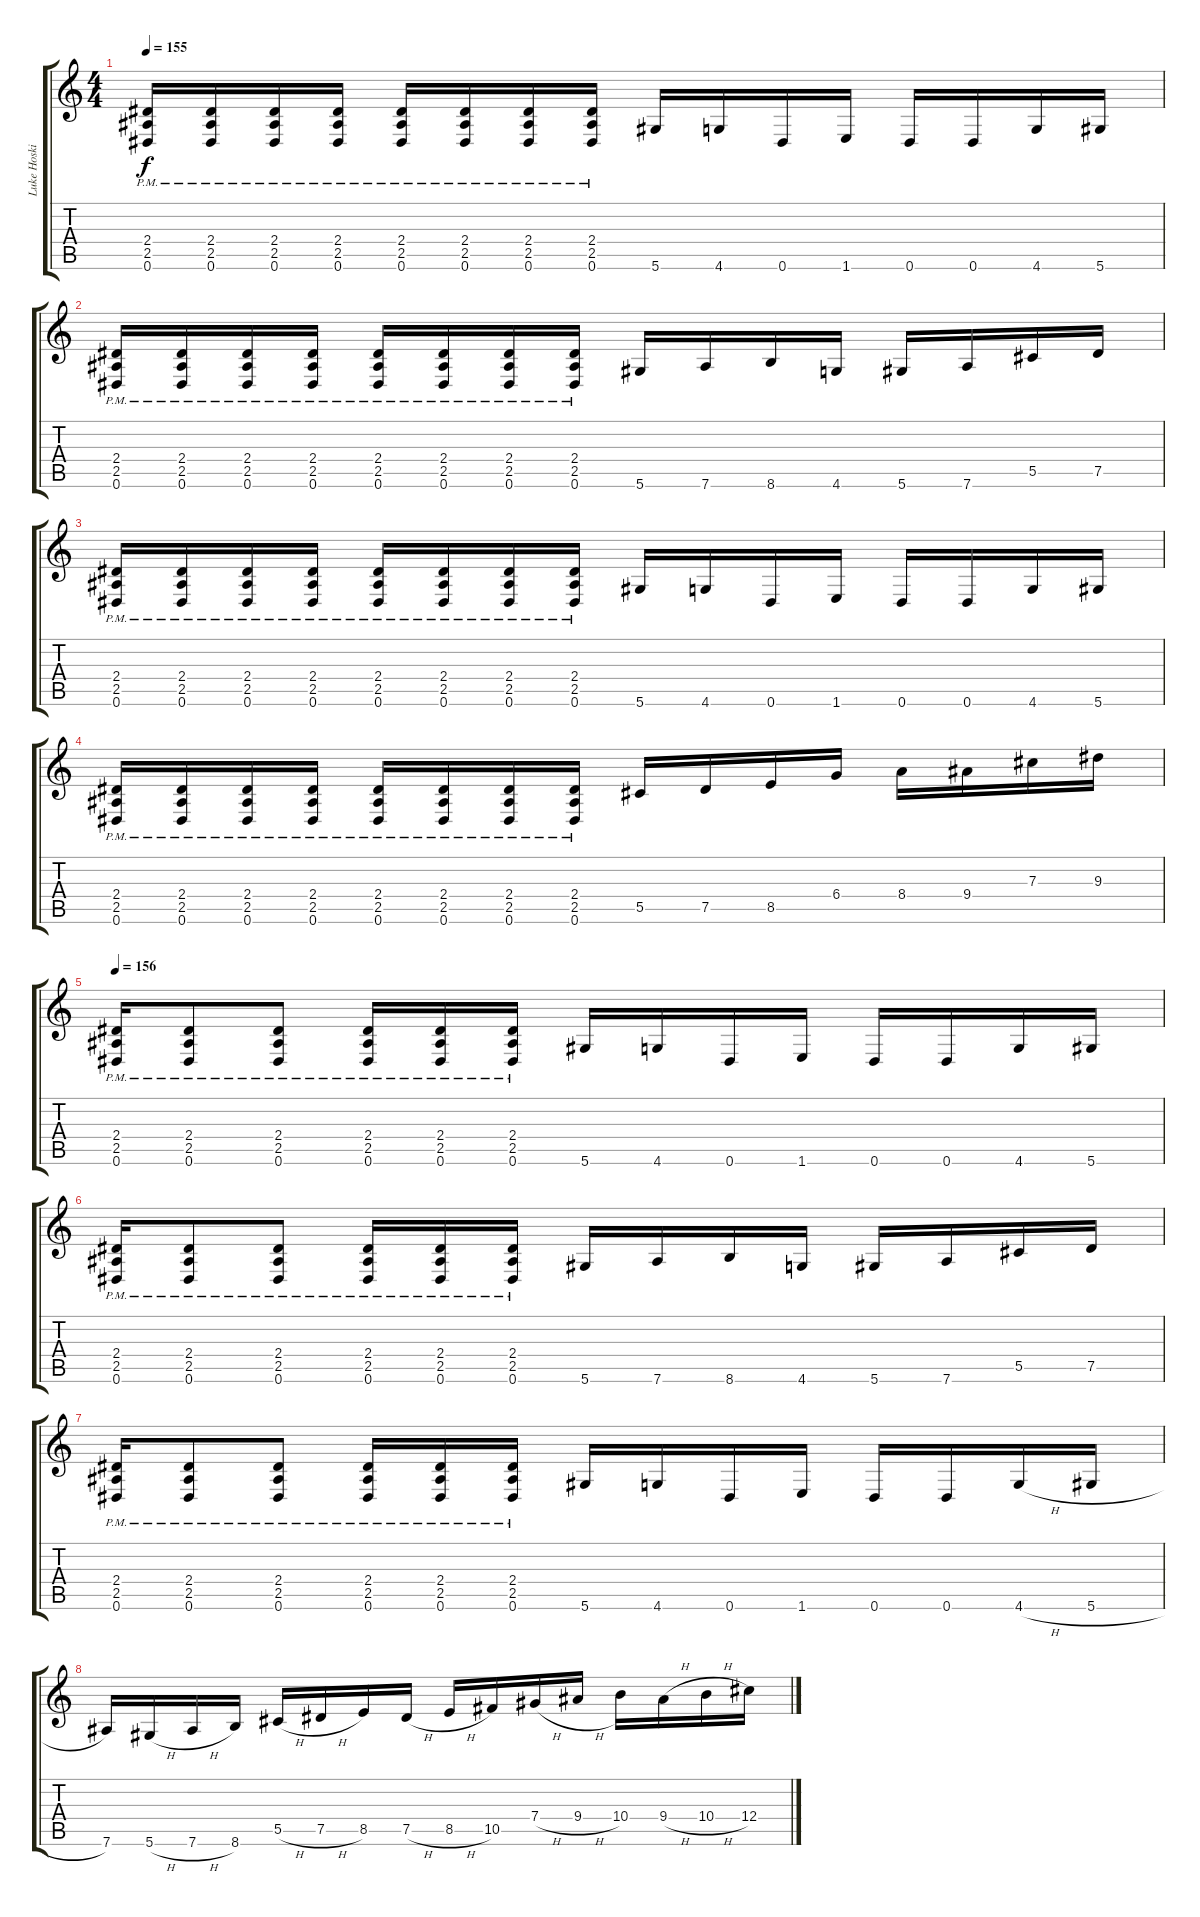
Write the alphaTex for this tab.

\track ("Luke Hoskin - Lead Guitar" "Luke Hoski") {instrument overdrivenguitar}
\staff {score tabs}
\tuning (Eb4 Bb3 Gb3 Db3 Ab2 Eb2) {hide}
\ts (4 4)
\tempo 155
\clef g2
\ks c
(2.4{pm} 2.5{pm} 0.6{pm}).16{dy f} (2.4{pm} 2.5{pm} 0.6{pm}).16 (2.4{pm} 2.5{pm} 0.6{pm}).16 (2.4{pm} 2.5{pm} 0.6{pm}).16 (2.4{pm} 2.5{pm} 0.6{pm}).16 (2.4{pm} 2.5{pm} 0.6{pm}).16 (2.4{pm} 2.5{pm} 0.6{pm}).16 (2.4{pm} 2.5{pm} 0.6{pm}).16 5.6.16 4.6.16 0.6.16 1.6.16 0.6.16 0.6.16 4.6.16 5.6.16 |
(2.4{pm} 2.5{pm} 0.6{pm}).16 (2.4{pm} 2.5{pm} 0.6{pm}).16 (2.4{pm} 2.5{pm} 0.6{pm}).16 (2.4{pm} 2.5{pm} 0.6{pm}).16 (2.4{pm} 2.5{pm} 0.6{pm}).16 (2.4{pm} 2.5{pm} 0.6{pm}).16 (2.4{pm} 2.5{pm} 0.6{pm}).16 (2.4{pm} 2.5{pm} 0.6{pm}).16 5.6.16 7.6.16 8.6.16 4.6.16 5.6.16 7.6.16 5.5.16 7.5.16 |
(2.4{pm} 2.5{pm} 0.6{pm}).16 (2.4{pm} 2.5{pm} 0.6{pm}).16 (2.4{pm} 2.5{pm} 0.6{pm}).16 (2.4{pm} 2.5{pm} 0.6{pm}).16 (2.4{pm} 2.5{pm} 0.6{pm}).16 (2.4{pm} 2.5{pm} 0.6{pm}).16 (2.4{pm} 2.5{pm} 0.6{pm}).16 (2.4{pm} 2.5{pm} 0.6{pm}).16 5.6.16 4.6.16 0.6.16 1.6.16 0.6.16 0.6.16 4.6.16 5.6.16 |
(2.4{pm} 2.5{pm} 0.6{pm}).16 (2.4{pm} 2.5{pm} 0.6{pm}).16 (2.4{pm} 2.5{pm} 0.6{pm}).16 (2.4{pm} 2.5{pm} 0.6{pm}).16 (2.4{pm} 2.5{pm} 0.6{pm}).16 (2.4{pm} 2.5{pm} 0.6{pm}).16 (2.4{pm} 2.5{pm} 0.6{pm}).16 (2.4{pm} 2.5{pm} 0.6{pm}).16 5.5.16 7.5.16 8.5.16 6.4.16 8.4.16 9.4.16 7.3.16 9.3.16 |
\tempo 156
(2.4{pm} 2.5{pm} 0.6{pm}).16 (2.4{pm} 2.5{pm} 0.6{pm}).8 (2.4{pm} 2.5{pm} 0.6{pm}).8 (2.4{pm} 2.5{pm} 0.6{pm}).16 (2.4{pm} 2.5{pm} 0.6{pm}).16 (2.4{pm} 2.5{pm} 0.6{pm}).16 5.6.16 4.6.16 0.6.16 1.6.16 0.6.16 0.6.16 4.6.16 5.6.16 |
(2.4{pm} 2.5{pm} 0.6{pm}).16 (2.4{pm} 2.5{pm} 0.6{pm}).8 (2.4{pm} 2.5{pm} 0.6{pm}).8 (2.4{pm} 2.5{pm} 0.6{pm}).16 (2.4{pm} 2.5{pm} 0.6{pm}).16 (2.4{pm} 2.5{pm} 0.6{pm}).16 5.6.16 7.6.16 8.6.16 4.6.16 5.6.16 7.6.16 5.5.16 7.5.16 |
(2.4{pm} 2.5{pm} 0.6{pm}).16 (2.4{pm} 2.5{pm} 0.6{pm}).8 (2.4{pm} 2.5{pm} 0.6{pm}).8 (2.4{pm} 2.5{pm} 0.6{pm}).16 (2.4{pm} 2.5{pm} 0.6{pm}).16 (2.4{pm} 2.5{pm} 0.6{pm}).16 5.6.16 4.6.16 0.6.16 1.6.16 0.6.16 0.6.16 4.6{h}.16 5.6{h}.16 |
7.6.16 5.6{h}.16 7.6{h}.16 8.6.16 5.5{h}.16 7.5{h}.16 8.5.16 7.5{h}.16 8.5{h}.16 10.5.16 7.4{h}.16 9.4{h}.16 10.4.16 9.4{h}.16 10.4{h}.16 12.4.16
